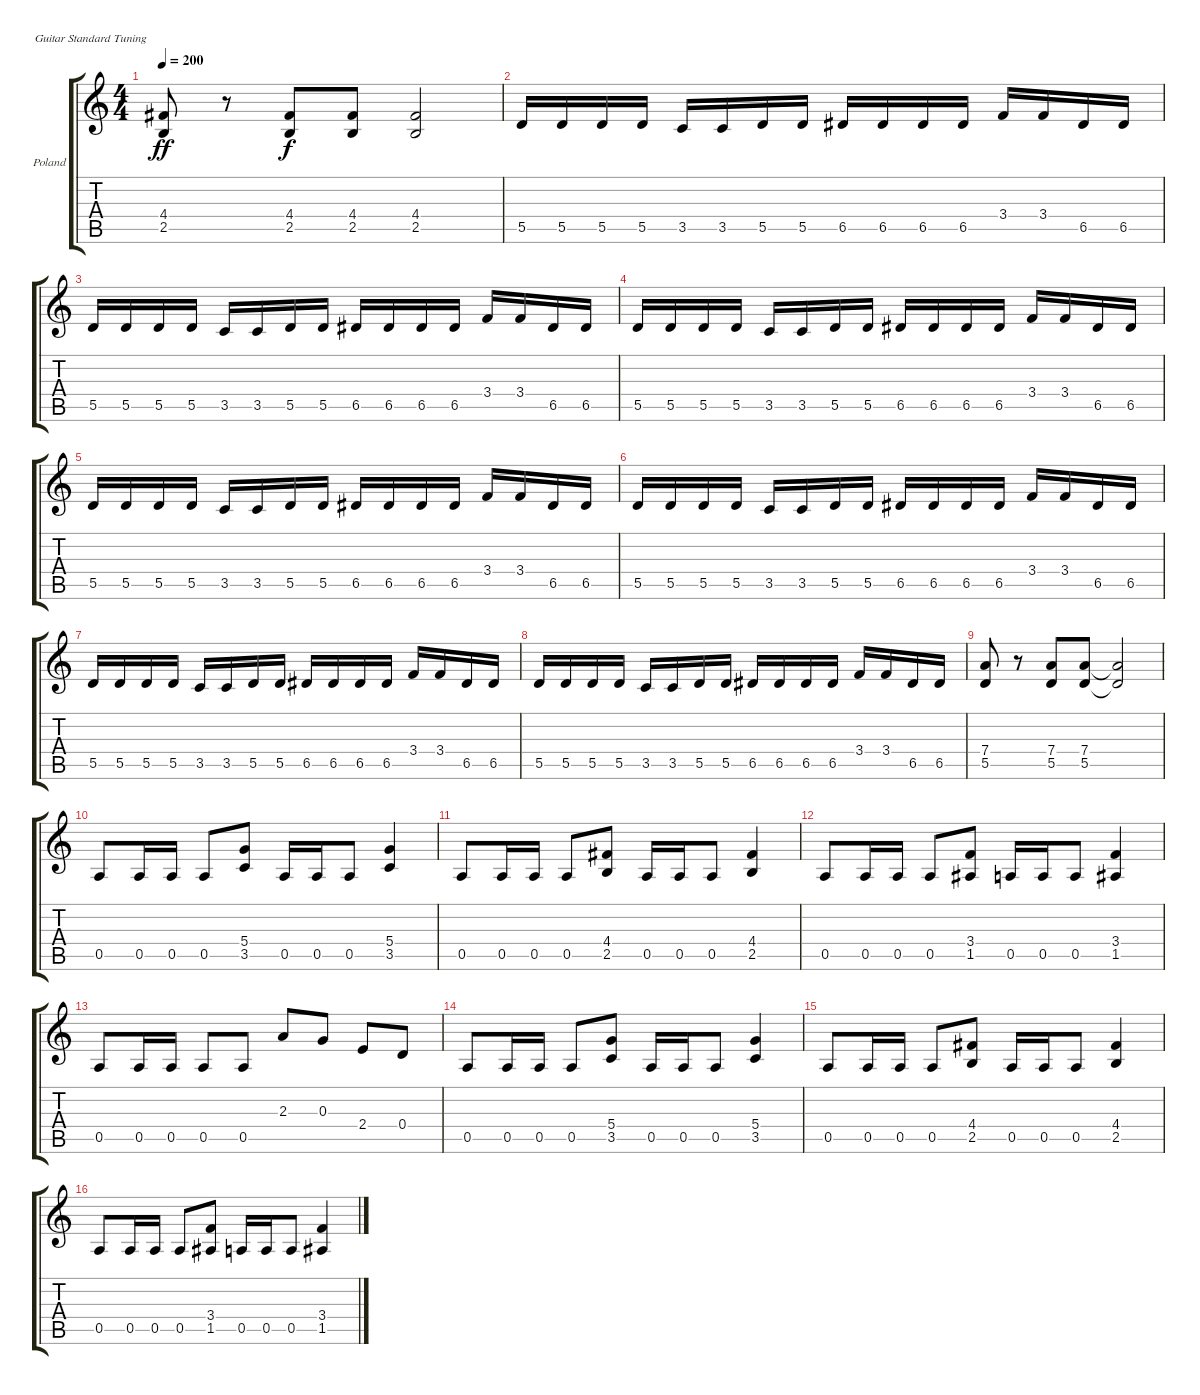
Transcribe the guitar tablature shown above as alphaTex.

\bracketExtendMode groupsimilarinstruments
\firstSystemTrackNameOrientation horizontal
\otherSystemsTrackNameOrientation horizontal
\track ("Chris Poland" "Poland") {instrument distortionguitar}
\staff {score tabs}
\tuning (E4 B3 G3 D3 A2 E2)
\ts (4 4)
\tempo 200
\clef g2
\ks c
(4.4 2.5).8{dy ff} r.8 (4.4 2.5).8{dy f} (4.4 2.5).8 (2.5 4.4).2 |
5.5.16 5.5.16 5.5.16 5.5.16 3.5.16 3.5.16 5.5.16 5.5.16 6.5.16 6.5.16 6.5.16 6.5.16 3.4.16 3.4.16 6.5.16 6.5.16 |
5.5.16 5.5.16 5.5.16 5.5.16 3.5.16 3.5.16 5.5.16 5.5.16 6.5.16 6.5.16 6.5.16 6.5.16 3.4.16 3.4.16 6.5.16 6.5.16 |
5.5.16 5.5.16 5.5.16 5.5.16 3.5.16 3.5.16 5.5.16 5.5.16 6.5.16 6.5.16 6.5.16 6.5.16 3.4.16 3.4.16 6.5.16 6.5.16 |
5.5.16 5.5.16 5.5.16 5.5.16 3.5.16 3.5.16 5.5.16 5.5.16 6.5.16 6.5.16 6.5.16 6.5.16 3.4.16 3.4.16 6.5.16 6.5.16 |
5.5.16 5.5.16 5.5.16 5.5.16 3.5.16 3.5.16 5.5.16 5.5.16 6.5.16 6.5.16 6.5.16 6.5.16 3.4.16 3.4.16 6.5.16 6.5.16 |
5.5.16 5.5.16 5.5.16 5.5.16 3.5.16 3.5.16 5.5.16 5.5.16 6.5.16 6.5.16 6.5.16 6.5.16 3.4.16 3.4.16 6.5.16 6.5.16 |
5.5.16 5.5.16 5.5.16 5.5.16 3.5.16 3.5.16 5.5.16 5.5.16 6.5.16 6.5.16 6.5.16 6.5.16 3.4.16 3.4.16 6.5.16 6.5.16 |
(7.4 5.5).8 r.8 (7.4 5.5).8 (7.4 5.5).8 (7.4{t} 5.5{t}).2 |
0.5.8 0.5.16 0.5.16 0.5.8 (5.4 3.5).8 0.5.16 0.5.16 0.5.8 (5.4 3.5).4 |
0.5.8 0.5.16 0.5.16 0.5.8 (4.4 2.5).8 0.5.16 0.5.16 0.5.8 (4.4 2.5).4 |
0.5.8 0.5.16 0.5.16 0.5.8 (3.4 1.5).8 0.5.16 0.5.16 0.5.8 (3.4 1.5).4 |
0.5.8 0.5.16 0.5.16 0.5.8 0.5.8 2.3.8 0.3.8 2.4.8 0.4.8 |
0.5.8 0.5.16 0.5.16 0.5.8 (5.4 3.5).8 0.5.16 0.5.16 0.5.8 (5.4 3.5).4 |
0.5.8 0.5.16 0.5.16 0.5.8 (4.4 2.5).8 0.5.16 0.5.16 0.5.8 (4.4 2.5).4 |
0.5.8 0.5.16 0.5.16 0.5.8 (3.4 1.5).8 0.5.16 0.5.16 0.5.8 (3.4 1.5).4
